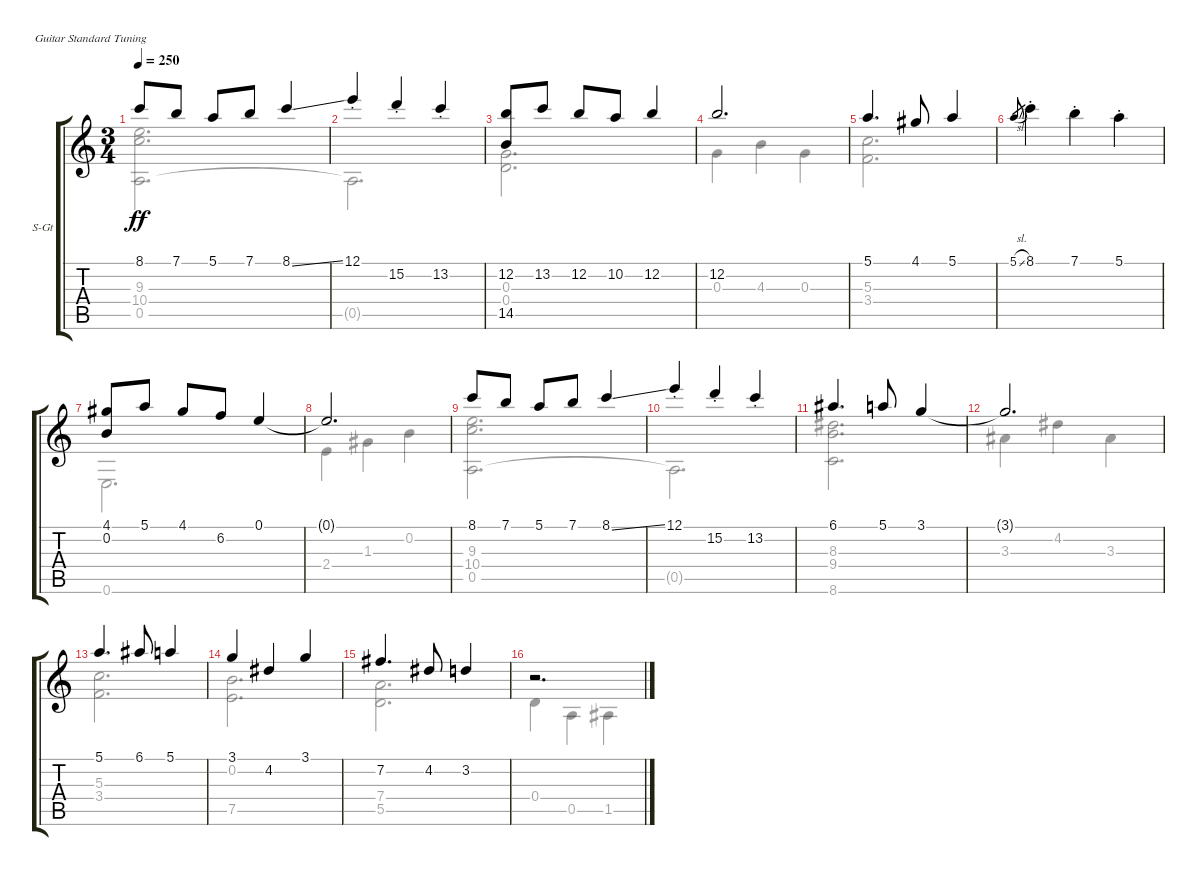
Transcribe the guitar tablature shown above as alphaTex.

\defaultSystemsLayout 4
\bracketExtendMode groupsimilarinstruments
\firstSystemTrackNameOrientation horizontal
\otherSystemsTrackNameOrientation horizontal
\track ("Steel Guitar" "S-Gt") {instrument acousticguitarsteel}
\staff {score tabs}
\tuning (E4 B3 G3 D3 A2 E2)
\voice
\ts (3 4)
\tempo 250
\clef g2
\ks c
8.1.8{dy ff} 7.1.8 5.1.8 7.1.8 8.1{ss}.4 |
12.1{st}.4 15.2{st}.4 13.2{st}.4 |
(12.2 14.5).8 13.2.8 12.2.8 10.2.8 12.2.4 |
12.2.2{d} |
5.1.4{d} 4.1.8 5.1.4 |
5.1{sl}.8{gr} 8.1{st}.4 7.1{st}.4 5.1{st}.4 |
(0.2 4.1).8 5.1.8 4.1.8 6.2.8 0.1.4 |
0.1{t}.2{d} |
8.1.8 7.1.8 5.1.8 7.1.8 8.1{ss}.4 |
12.1{st}.4 15.2{st}.4 13.2{st}.4 |
6.1.4{d} 5.1.8 3.1.4 |
3.1{t}.2{d} |
5.1.4{d} 6.1.8 5.1.4 |
3.1.4 4.2.4 3.1.4 |
7.2.4{d} 4.2.8 3.2.4 |
r.2{d}
\voice
\clef g2
\ottava regular
\simile none
\ks c
(9.3 10.4 0.5).2{d dy ff} |
0.5{t}.2{d} |
(0.3 0.4).2{d} |
0.3.4 4.3.4 0.3.4 |
(5.3 3.4).2{d} |
|
0.6.2{d} |
2.4.4 1.3.4 0.2.4 |
(9.3 10.4 0.5).2{d} |
0.5{t}.2{d} |
(8.3 9.4 8.6).2{d} |
3.3.4 4.2.4 3.3.4 |
(5.3 3.4).2{d} |
(7.5 0.2).2{d} |
(7.4 5.5).2{d} |
0.4.4 0.5.4 1.5.4
